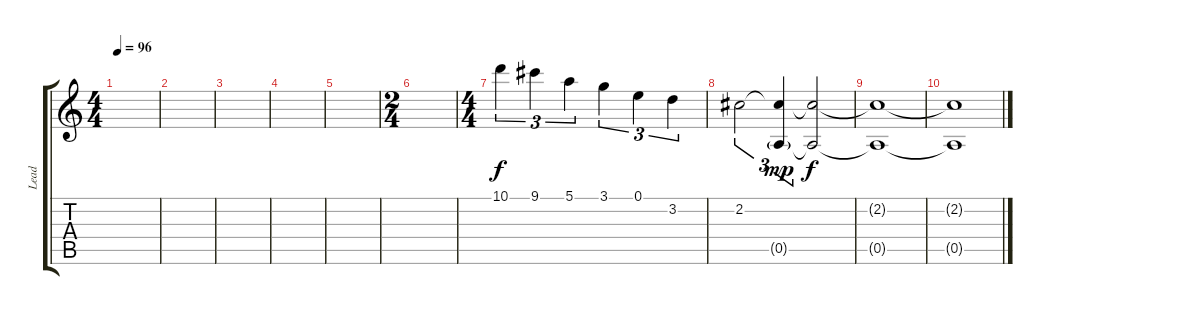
\track ("Lead" "Lead") {instrument distortionguitar}
\staff {score tabs}
\tuning (E4 B3 G3 D3 A2 E2) {hide}
\ts (4 4)
\tempo 96
\clef g2
\ks c
|
|
|
|
|
\ts (2 4)
|
\ts (4 4)
10.1.4{tu (3 2)} 9.1.4{tu (3 2)} 5.1.4{tu (3 2)} 3.1.4{tu (3 2)} 0.1.4{tu (3 2)} 3.2.4{tu (3 2)} |
2.2.2{tu (3 2)} (2.2{t} 0.5{g}).4{tu (3 2) dy mp} (2.2{t} 0.5{t}).2{dy f} |
(2.2{t} 0.5{t}).1 |
(2.2{t} 0.5{t}).1
